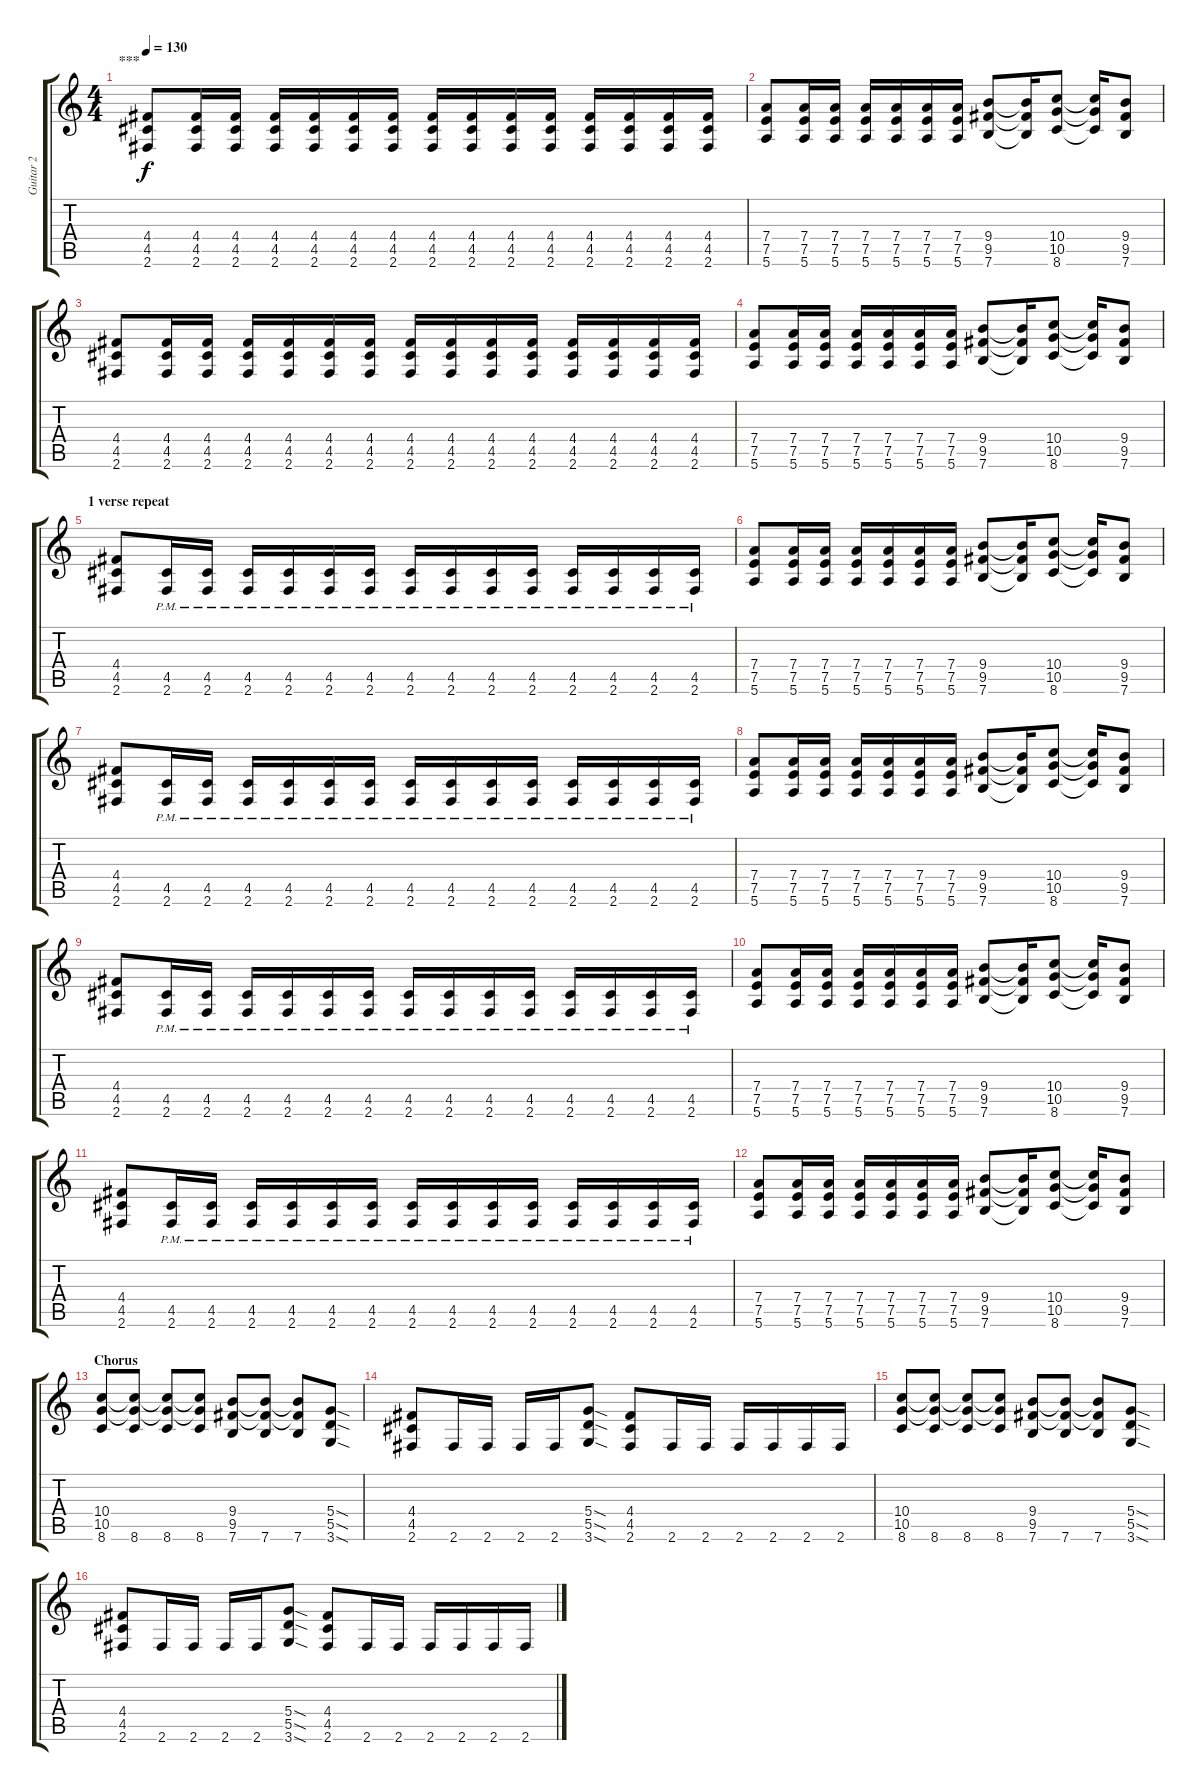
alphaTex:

\track ("Guitar 2" "Guitar 2") {instrument overdrivenguitar}
\staff {score tabs}
\tuning (E4 B3 G3 D3 A2 E2) {hide}
\ts (4 4)
\section ("" "***")
\tempo 130
\clef g2
\ks c
(4.4 4.5 2.6).8{dy f} (4.4 4.5 2.6).16 (4.4 4.5 2.6).16 (4.4 4.5 2.6).16 (4.4 4.5 2.6).16 (4.4 4.5 2.6).16 (4.4 4.5 2.6).16 (4.4 4.5 2.6).16 (4.4 4.5 2.6).16 (4.4 4.5 2.6).16 (4.4 4.5 2.6).16 (4.4 4.5 2.6).16 (4.4 4.5 2.6).16 (4.4 4.5 2.6).16 (4.4 4.5 2.6).16 |
(7.4 7.5 5.6).8 (7.4 7.5 5.6).16 (7.4 7.5 5.6).16 (7.4 7.5 5.6).16 (7.4 7.5 5.6).16 (7.4 7.5 5.6).16 (7.4 7.5 5.6).16 (9.4 9.5 7.6).8 (9.4{t} 9.5{t} 7.6{t}).16 (10.4 10.5 8.6).8 (10.4{t} 10.5{t} 8.6{t}).16 (9.4 9.5 7.6).8 |
(4.4 4.5 2.6).8 (4.4 4.5 2.6).16 (4.4 4.5 2.6).16 (4.4 4.5 2.6).16 (4.4 4.5 2.6).16 (4.4 4.5 2.6).16 (4.4 4.5 2.6).16 (4.4 4.5 2.6).16 (4.4 4.5 2.6).16 (4.4 4.5 2.6).16 (4.4 4.5 2.6).16 (4.4 4.5 2.6).16 (4.4 4.5 2.6).16 (4.4 4.5 2.6).16 (4.4 4.5 2.6).16 |
(7.4 7.5 5.6).8 (7.4 7.5 5.6).16 (7.4 7.5 5.6).16 (7.4 7.5 5.6).16 (7.4 7.5 5.6).16 (7.4 7.5 5.6).16 (7.4 7.5 5.6).16 (9.4 9.5 7.6).8 (9.4{t} 9.5{t} 7.6{t}).16 (10.4 10.5 8.6).8 (10.4{t} 10.5{t} 8.6{t}).16 (9.4 9.5 7.6).8 |
\section ("" "1 verse repeat")
(4.4 4.5 2.6).8 (4.5{pm} 2.6{pm}).16 (4.5{pm} 2.6{pm}).16 (4.5{pm} 2.6{pm}).16 (4.5{pm} 2.6{pm}).16 (4.5{pm} 2.6{pm}).16 (4.5{pm} 2.6{pm}).16 (4.5{pm} 2.6{pm}).16 (4.5{pm} 2.6{pm}).16 (4.5{pm} 2.6{pm}).16 (4.5{pm} 2.6{pm}).16 (4.5{pm} 2.6{pm}).16 (4.5{pm} 2.6{pm}).16 (4.5{pm} 2.6{pm}).16 (4.5{pm} 2.6{pm}).16 |
(7.4 7.5 5.6).8 (7.4 7.5 5.6).16 (7.4 7.5 5.6).16 (7.4 7.5 5.6).16 (7.4 7.5 5.6).16 (7.4 7.5 5.6).16 (7.4 7.5 5.6).16 (9.4 9.5 7.6).8 (9.4{t} 9.5{t} 7.6{t}).16 (10.4 10.5 8.6).8 (10.4{t} 10.5{t} 8.6{t}).16 (9.4 9.5 7.6).8 |
(4.4 4.5 2.6).8 (4.5{pm} 2.6{pm}).16 (4.5{pm} 2.6{pm}).16 (4.5{pm} 2.6{pm}).16 (4.5{pm} 2.6{pm}).16 (4.5{pm} 2.6{pm}).16 (4.5{pm} 2.6{pm}).16 (4.5{pm} 2.6{pm}).16 (4.5{pm} 2.6{pm}).16 (4.5{pm} 2.6{pm}).16 (4.5{pm} 2.6{pm}).16 (4.5{pm} 2.6{pm}).16 (4.5{pm} 2.6{pm}).16 (4.5{pm} 2.6{pm}).16 (4.5{pm} 2.6{pm}).16 |
(7.4 7.5 5.6).8 (7.4 7.5 5.6).16 (7.4 7.5 5.6).16 (7.4 7.5 5.6).16 (7.4 7.5 5.6).16 (7.4 7.5 5.6).16 (7.4 7.5 5.6).16 (9.4 9.5 7.6).8 (9.4{t} 9.5{t} 7.6{t}).16 (10.4 10.5 8.6).8 (10.4{t} 10.5{t} 8.6{t}).16 (9.4 9.5 7.6).8 |
(4.4 4.5 2.6).8 (4.5{pm} 2.6{pm}).16 (4.5{pm} 2.6{pm}).16 (4.5{pm} 2.6{pm}).16 (4.5{pm} 2.6{pm}).16 (4.5{pm} 2.6{pm}).16 (4.5{pm} 2.6{pm}).16 (4.5{pm} 2.6{pm}).16 (4.5{pm} 2.6{pm}).16 (4.5{pm} 2.6{pm}).16 (4.5{pm} 2.6{pm}).16 (4.5{pm} 2.6{pm}).16 (4.5{pm} 2.6{pm}).16 (4.5{pm} 2.6{pm}).16 (4.5{pm} 2.6{pm}).16 |
(7.4 7.5 5.6).8 (7.4 7.5 5.6).16 (7.4 7.5 5.6).16 (7.4 7.5 5.6).16 (7.4 7.5 5.6).16 (7.4 7.5 5.6).16 (7.4 7.5 5.6).16 (9.4 9.5 7.6).8 (9.4{t} 9.5{t} 7.6{t}).16 (10.4 10.5 8.6).8 (10.4{t} 10.5{t} 8.6{t}).16 (9.4 9.5 7.6).8 |
(4.4 4.5 2.6).8 (4.5{pm} 2.6{pm}).16 (4.5{pm} 2.6{pm}).16 (4.5{pm} 2.6{pm}).16 (4.5{pm} 2.6{pm}).16 (4.5{pm} 2.6{pm}).16 (4.5{pm} 2.6{pm}).16 (4.5{pm} 2.6{pm}).16 (4.5{pm} 2.6{pm}).16 (4.5{pm} 2.6{pm}).16 (4.5{pm} 2.6{pm}).16 (4.5{pm} 2.6{pm}).16 (4.5{pm} 2.6{pm}).16 (4.5{pm} 2.6{pm}).16 (4.5{pm} 2.6{pm}).16 |
(7.4 7.5 5.6).8 (7.4 7.5 5.6).16 (7.4 7.5 5.6).16 (7.4 7.5 5.6).16 (7.4 7.5 5.6).16 (7.4 7.5 5.6).16 (7.4 7.5 5.6).16 (9.4 9.5 7.6).8 (9.4{t} 9.5{t} 7.6{t}).16 (10.4 10.5 8.6).8 (10.4{t} 10.5{t} 8.6{t}).16 (9.4 9.5 7.6).8 |
\section ("" "Chorus")
(10.4 10.5 8.6).8 (10.4{t} 10.5{t} 8.6).8 (10.4{t} 10.5{t} 8.6).8 (10.4{t} 10.5{t} 8.6).8 (9.4 9.5 7.6).8 (9.4{t} 9.5{t} 7.6).8 (9.4{t} 9.5{t} 7.6).8 (5.4{sod} 5.5{sod} 3.6{sod}).8 |
(4.4 4.5 2.6).8 2.6.16 2.6.16 2.6.16 2.6.16 (5.4{sod} 5.5{sod} 3.6{sod}).8 (4.4 4.5 2.6).8 2.6.16 2.6.16 2.6.16 2.6.16 2.6.16 2.6.16 |
(10.4 10.5 8.6).8 (10.4{t} 10.5{t} 8.6).8 (10.4{t} 10.5{t} 8.6).8 (10.4{t} 10.5{t} 8.6).8 (9.4 9.5 7.6).8 (9.4{t} 9.5{t} 7.6).8 (9.4{t} 9.5{t} 7.6).8 (5.4{sod} 5.5{sod} 3.6{sod}).8 |
(4.4 4.5 2.6).8 2.6.16 2.6.16 2.6.16 2.6.16 (5.4{sod} 5.5{sod} 3.6{sod}).8 (4.4 4.5 2.6).8 2.6.16 2.6.16 2.6.16 2.6.16 2.6.16 2.6.16
